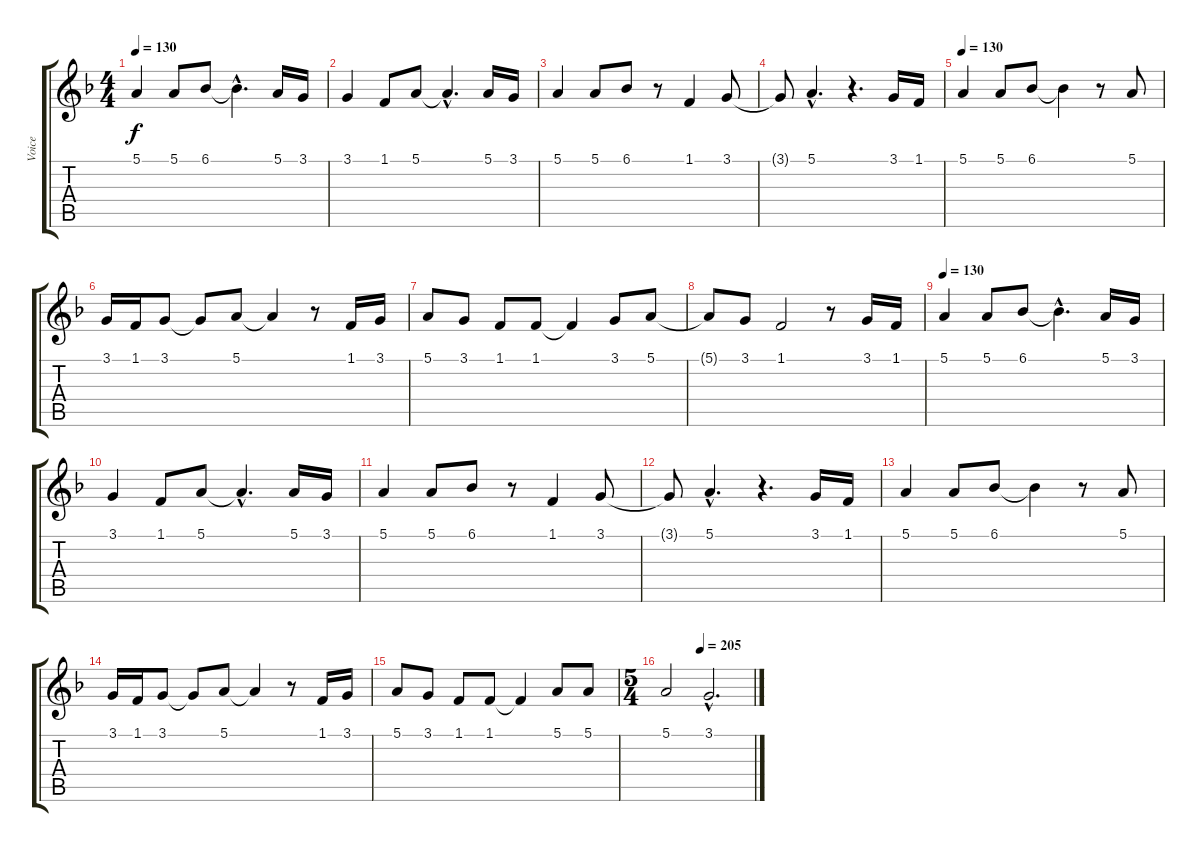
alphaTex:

\track ("Voice" "Voice") {instrument lead1square}
\staff {score tabs}
\tuning (E4 B3 G3 D3 A2 E2) {hide}
\ts (4 4)
\tempo 130
\clef g2
\ks f
5.1.4{dy f} 5.1.8 6.1.8 6.1{hac t}.4{d} 5.1.16 3.1.16 |
3.1.4 1.1.8 5.1.8 5.1{hac t}.4{d} 5.1.16 3.1.16 |
5.1.4 5.1.8 6.1.8 r.8 1.1.4 3.1.8 |
3.1{t}.8 5.1{hac}.4{d} r.4{d} 3.1.16 1.1.16 |
\tempo 130
5.1.4 5.1.8 6.1.8 6.1{t}.4 r.8 5.1.8 |
3.1.16 1.1.16 3.1.8 3.1{t}.8 5.1.8 5.1{t}.4 r.8 1.1.16 3.1.16 |
5.1.8 3.1.8 1.1.8 1.1.8 1.1{t}.4 3.1.8 5.1.8 |
5.1{t}.8 3.1.8 1.1.2 r.8 3.1.16 1.1.16 |
\tempo 130
5.1.4 5.1.8 6.1.8 6.1{hac t}.4{d} 5.1.16 3.1.16 |
3.1.4 1.1.8 5.1.8 5.1{hac t}.4{d} 5.1.16 3.1.16 |
5.1.4 5.1.8 6.1.8 r.8 1.1.4 3.1.8 |
3.1{t}.8 5.1{hac}.4{d} r.4{d} 3.1.16 1.1.16 |
5.1.4 5.1.8 6.1.8 6.1{t}.4 r.8 5.1.8 |
3.1.16 1.1.16 3.1.8 3.1{t}.8 5.1.8 5.1{t}.4 r.8 1.1.16 3.1.16 |
5.1.8 3.1.8 1.1.8 1.1.8 1.1{t}.4 5.1.8 5.1.8 |
\ts (5 4)
\tempo (205 0.4)
5.1.2 3.1{hac}.2{d}
